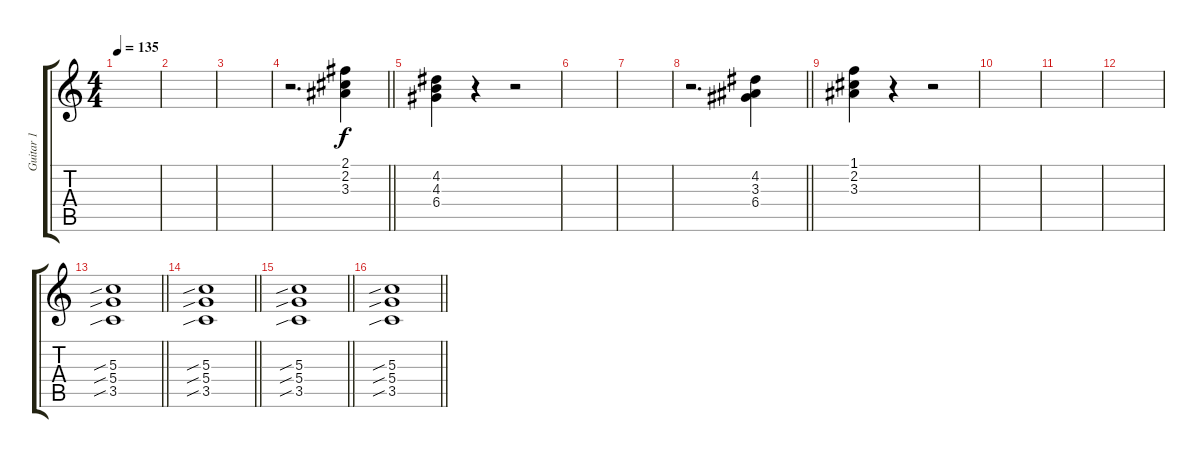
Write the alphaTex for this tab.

\track ("Guitar 1" "Guitar 1") {instrument distortionguitar}
\staff {score tabs}
\tuning (E4 B3 G3 D3 A2 E2) {hide}
\ts (4 4)
\tempo 135
\clef g2
\ks c
|
|
|
\barLineRight lightlight
r.2{d} (2.1 2.2 3.3).4 |
(4.2 4.3 6.4).4 r.4 r.2 |
|
|
\barLineRight lightlight
r.2{d} (4.2 3.3 6.4).4 |
(1.1 2.2 3.3).4 r.4 r.2 |
|
|
|
\barLineRight lightlight
(5.3{sib} 5.4{sib} 3.5{sib}).1 |
\barLineRight lightlight
(5.3{sib} 5.4{sib} 3.5{sib}).1 |
\barLineRight lightlight
(5.3{sib} 5.4{sib} 3.5{sib}).1 |
\barLineRight lightlight
(5.3{sib} 5.4{sib} 3.5{sib}).1
